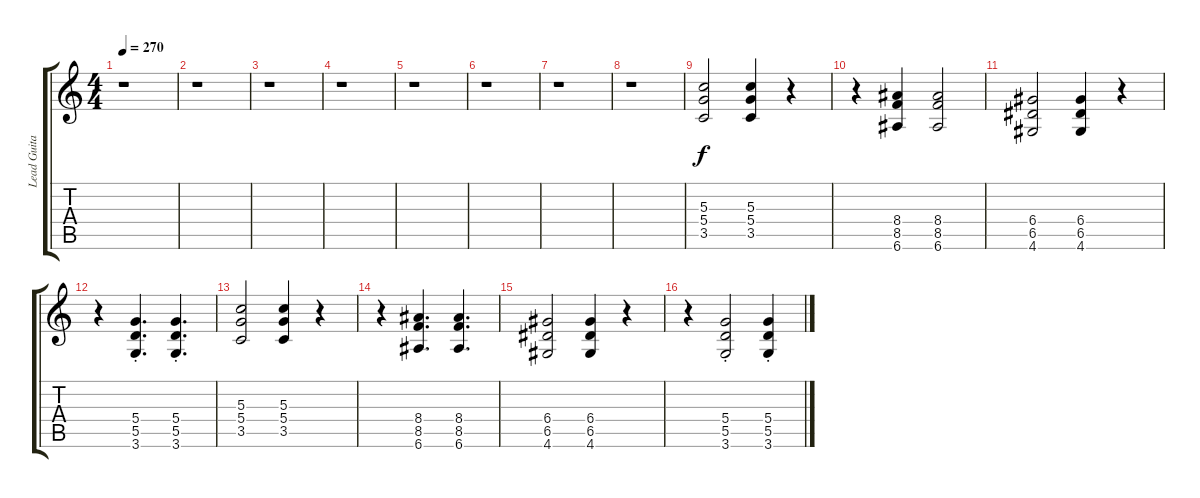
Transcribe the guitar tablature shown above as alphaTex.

\track ("Lead Guitar (Everything Went Numb)" "Lead Guita") {instrument distortionguitar}
\staff {score tabs}
\tuning (E4 B3 G3 D3 A2 E2) {hide}
\ts (4 4)
\tempo 270
\clef g2
\ks c
r.1{dy f} |
r.1 |
r.1 |
r.1 |
r.1 |
r.1 |
r.1 |
r.1 |
(5.3 5.4 3.5).2 (5.3 5.4 3.5).4 r.4 |
r.4 (8.4 8.5 6.6).4 (8.4 8.5 6.6).2 |
(6.4 6.5 4.6).2 (6.4 6.5 4.6).4 r.4 |
r.4 (5.4{st} 5.5{st} 3.6{st}).4{d} (5.4{st} 5.5{st} 3.6{st}).4{d} |
(5.3 5.4 3.5).2 (5.3 5.4 3.5).4 r.4 |
r.4 (8.4 8.5 6.6).4{d} (8.4 8.5 6.6).4{d} |
(6.4 6.5 4.6).2 (6.4 6.5 4.6).4 r.4 |
r.4 (5.4{st} 5.5{st} 3.6{st}).2 (5.4{st} 5.5{st} 3.6{st}).4
